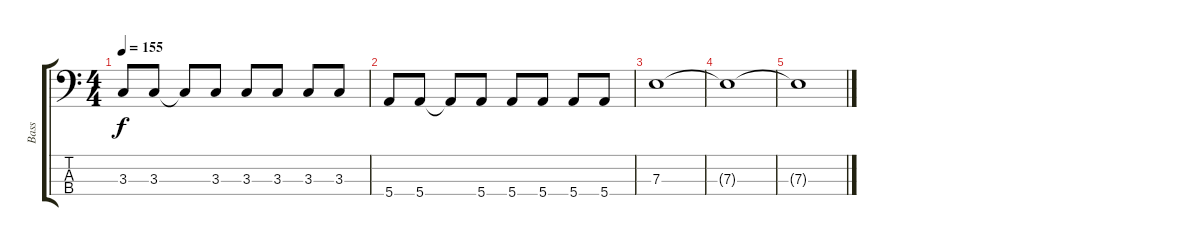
\track ("Bass" "Bass") {instrument electricbassfinger}
\staff {score tabs}
\tuning (G2 D2 A1 E1) {hide}
\ts (4 4)
\tempo 155
\clef f4
\ks c
3.3.8{dy f} 3.3.8 3.3{t}.8 3.3.8 3.3.8 3.3.8 3.3.8 3.3.8 |
5.4.8 5.4.8 5.4{t}.8 5.4.8 5.4.8 5.4.8 5.4.8 5.4.8 |
7.3.1{volume 0} |
7.3{t}.1 |
7.3{t}.1
